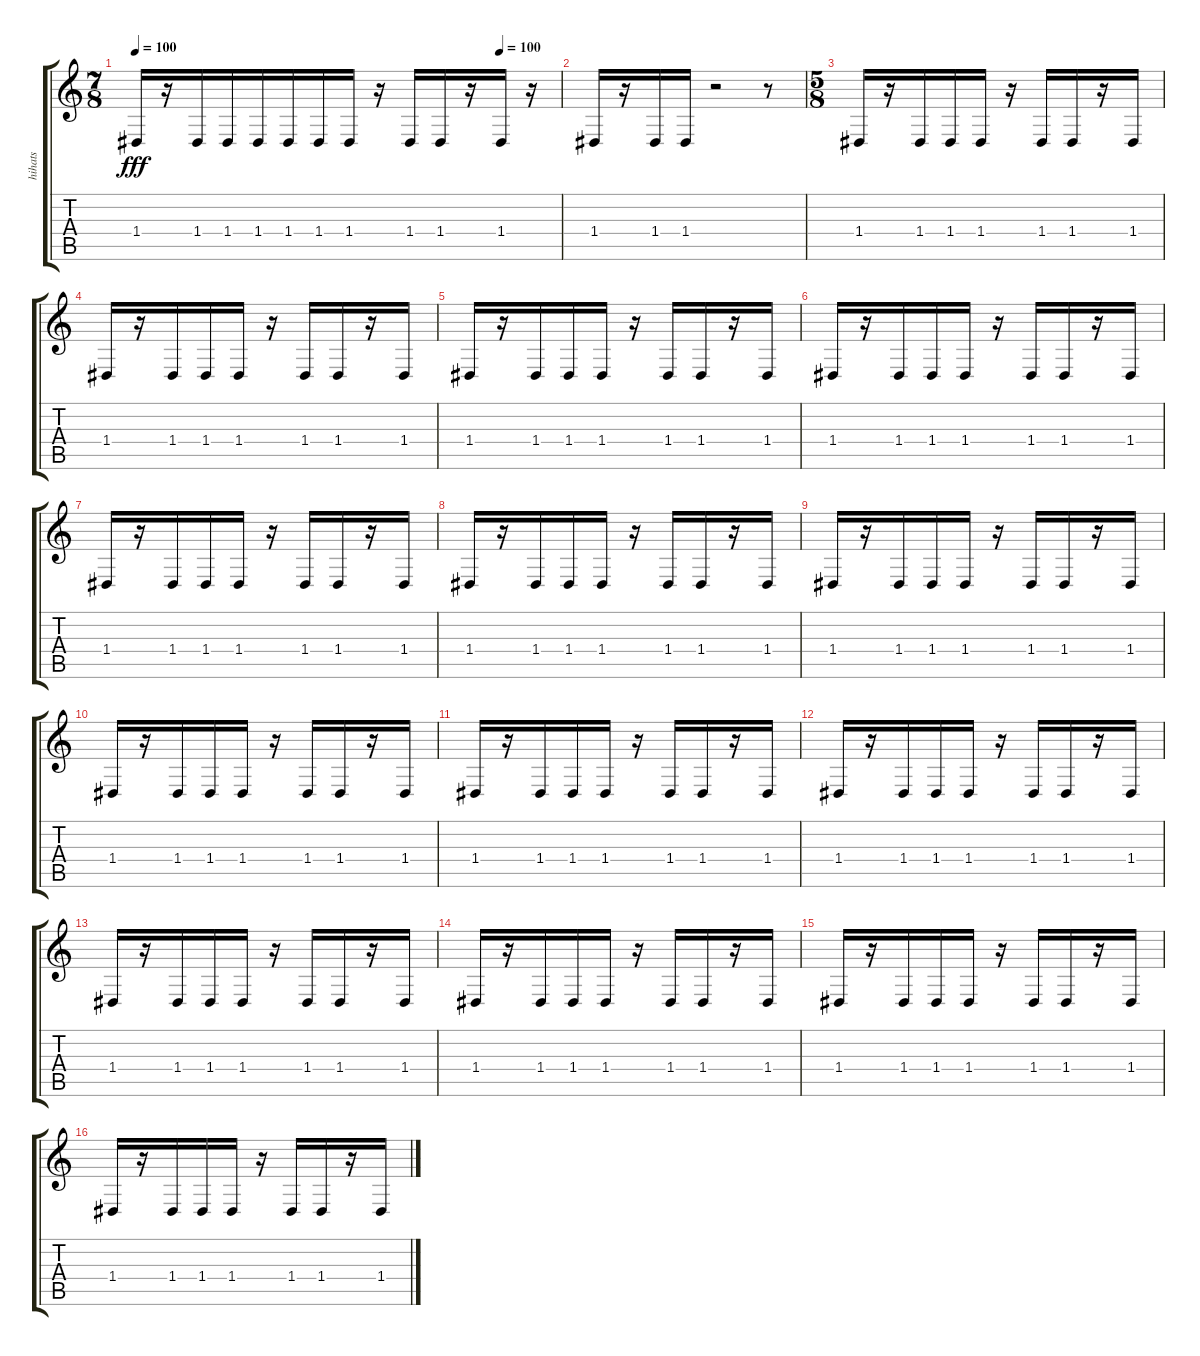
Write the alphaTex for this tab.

\track ("hihats" "hihats") {instrument acousticgrandpiano}
\staff {score tabs}
\tuning (E4 B3 G3 D3 A2 E2) {hide}
\ts (7 8)
\tempo 100
\tempo (100 0.8571428571428571)
\clef g2
\ks c
1.4.16{dy fff} r.16 1.4.16 1.4.16 1.4.16 1.4.16 1.4.16 1.4.16 r.16 1.4.16 1.4.16 r.16 1.4.16 r.16 |
1.4.16 r.16 1.4.16 1.4.16 r.2 r.8 |
\ts (5 8)
1.4.16 r.16 1.4.16 1.4.16 1.4.16 r.16 1.4.16 1.4.16 r.16 1.4.16 |
1.4.16 r.16 1.4.16 1.4.16 1.4.16 r.16 1.4.16 1.4.16 r.16 1.4.16 |
1.4.16 r.16 1.4.16 1.4.16 1.4.16 r.16 1.4.16 1.4.16 r.16 1.4.16 |
1.4.16 r.16 1.4.16 1.4.16 1.4.16 r.16 1.4.16 1.4.16 r.16 1.4.16 |
1.4.16 r.16 1.4.16 1.4.16 1.4.16 r.16 1.4.16 1.4.16 r.16 1.4.16 |
1.4.16 r.16 1.4.16 1.4.16 1.4.16 r.16 1.4.16 1.4.16 r.16 1.4.16 |
1.4.16 r.16 1.4.16 1.4.16 1.4.16 r.16 1.4.16 1.4.16 r.16 1.4.16 |
1.4.16 r.16 1.4.16 1.4.16 1.4.16 r.16 1.4.16 1.4.16 r.16 1.4.16 |
1.4.16 r.16 1.4.16 1.4.16 1.4.16 r.16 1.4.16 1.4.16 r.16 1.4.16 |
1.4.16 r.16 1.4.16 1.4.16 1.4.16 r.16 1.4.16 1.4.16 r.16 1.4.16 |
1.4.16 r.16 1.4.16 1.4.16 1.4.16 r.16 1.4.16 1.4.16 r.16 1.4.16 |
1.4.16 r.16 1.4.16 1.4.16 1.4.16 r.16 1.4.16 1.4.16 r.16 1.4.16 |
1.4.16 r.16 1.4.16 1.4.16 1.4.16 r.16 1.4.16 1.4.16 r.16 1.4.16 |
1.4.16 r.16 1.4.16 1.4.16 1.4.16 r.16 1.4.16 1.4.16 r.16 1.4.16
